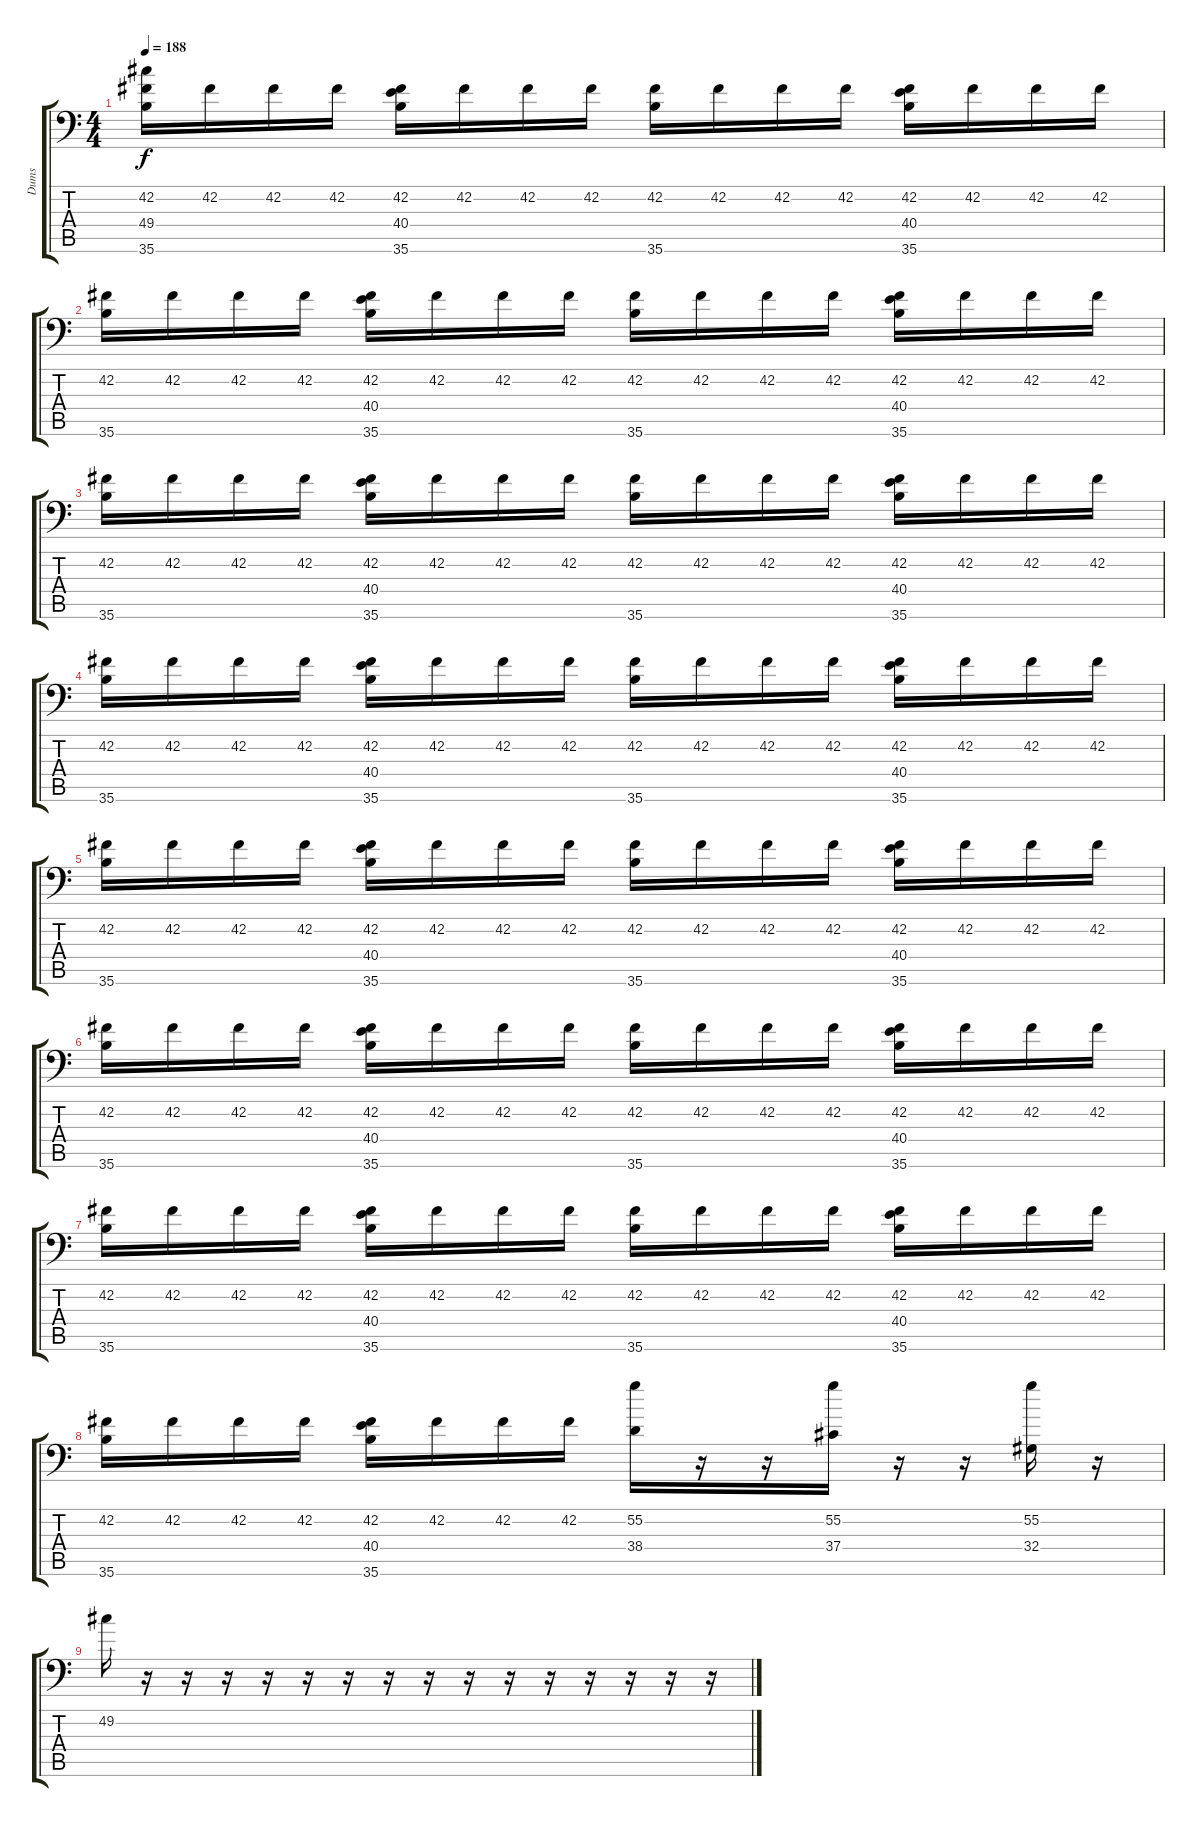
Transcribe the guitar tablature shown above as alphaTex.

\track ("Dums" "Dums") {instrument acousticgrandpiano}
\staff {score tabs}
\tuning (C-1 C-1 C-1 C-1 C-1 C-1) {hide}
\ts (4 4)
\tempo 188
\clef f4
\ks c
(42.2 49.4 35.6).16{dy f} 42.2.16 42.2.16 42.2.16 (42.2 40.4 35.6).16 42.2.16 42.2.16 42.2.16 (42.2 35.6).16 42.2.16 42.2.16 42.2.16 (42.2 40.4 35.6).16 42.2.16 42.2.16 42.2.16 |
(42.2 35.6).16 42.2.16 42.2.16 42.2.16 (42.2 40.4 35.6).16 42.2.16 42.2.16 42.2.16 (42.2 35.6).16 42.2.16 42.2.16 42.2.16 (42.2 40.4 35.6).16 42.2.16 42.2.16 42.2.16 |
(42.2 35.6).16 42.2.16 42.2.16 42.2.16 (42.2 40.4 35.6).16 42.2.16 42.2.16 42.2.16 (42.2 35.6).16 42.2.16 42.2.16 42.2.16 (42.2 40.4 35.6).16 42.2.16 42.2.16 42.2.16 |
(42.2 35.6).16 42.2.16 42.2.16 42.2.16 (42.2 40.4 35.6).16 42.2.16 42.2.16 42.2.16 (42.2 35.6).16 42.2.16 42.2.16 42.2.16 (42.2 40.4 35.6).16 42.2.16 42.2.16 42.2.16 |
(42.2 35.6).16 42.2.16 42.2.16 42.2.16 (42.2 40.4 35.6).16 42.2.16 42.2.16 42.2.16 (42.2 35.6).16 42.2.16 42.2.16 42.2.16 (42.2 40.4 35.6).16 42.2.16 42.2.16 42.2.16 |
(42.2 35.6).16 42.2.16 42.2.16 42.2.16 (42.2 40.4 35.6).16 42.2.16 42.2.16 42.2.16 (42.2 35.6).16 42.2.16 42.2.16 42.2.16 (42.2 40.4 35.6).16 42.2.16 42.2.16 42.2.16 |
(42.2 35.6).16 42.2.16 42.2.16 42.2.16 (42.2 40.4 35.6).16 42.2.16 42.2.16 42.2.16 (42.2 35.6).16 42.2.16 42.2.16 42.2.16 (42.2 40.4 35.6).16 42.2.16 42.2.16 42.2.16 |
(42.2 35.6).16 42.2.16 42.2.16 42.2.16 (42.2 40.4 35.6).16 42.2.16 42.2.16 42.2.16 (55.2 38.4).16 r.16 r.16 (55.2 37.4).16 r.16 r.16 (55.2 32.4).16 r.16 |
49.2.16 r.16 r.16 r.16 r.16 r.16 r.16 r.16 r.16 r.16 r.16 r.16 r.16 r.16 r.16 r.16
